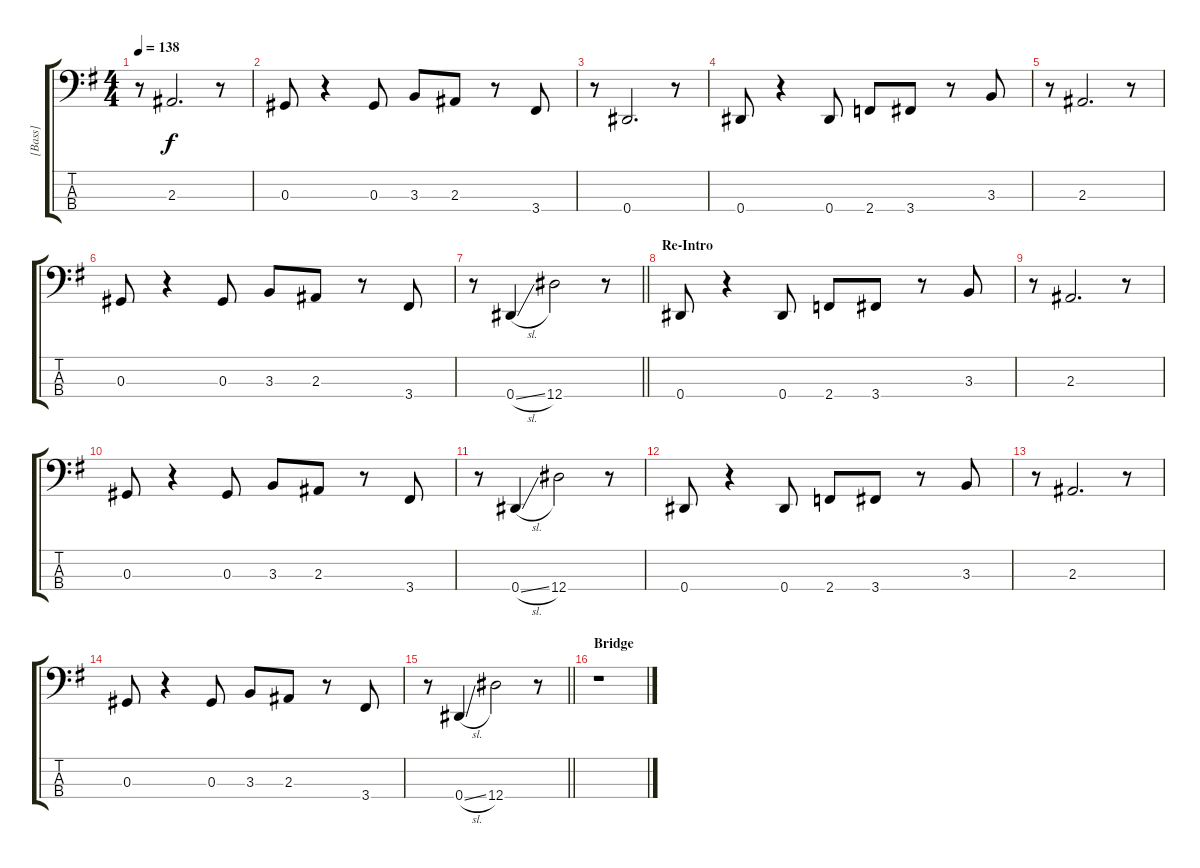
\track ("[Bass]" "[Bass]") {instrument electricbassfinger}
\staff {score tabs}
\tuning (Gb2 Db2 Ab1 Eb1) {hide}
\ts (4 4)
\tempo 138
\clef f4
\ks eminor
r.8{dy f} 2.3.2{d} r.8 |
0.3.8 r.4 0.3.8 3.3.8 2.3.8 r.8 3.4.8 |
r.8 0.4.2{d} r.8 |
0.4.8 r.4 0.4.8 2.4.8 3.4.8 r.8 3.3.8 |
r.8 2.3.2{d} r.8 |
0.3.8 r.4 0.3.8 3.3.8 2.3.8 r.8 3.4.8 |
\barLineRight lightlight
r.8 0.4{sl}.4 12.4.2 r.8 |
\section ("" "Re-Intro")
0.4.8 r.4 0.4.8 2.4.8 3.4.8 r.8 3.3.8 |
r.8 2.3.2{d} r.8 |
0.3.8 r.4 0.3.8 3.3.8 2.3.8 r.8 3.4.8 |
r.8 0.4{sl}.4 12.4.2 r.8 |
0.4.8 r.4 0.4.8 2.4.8 3.4.8 r.8 3.3.8 |
r.8 2.3.2{d} r.8 |
0.3.8 r.4 0.3.8 3.3.8 2.3.8 r.8 3.4.8 |
\barLineRight lightlight
r.8 0.4{sl}.4 12.4.2 r.8 |
\section ("" "Bridge")
r.1
